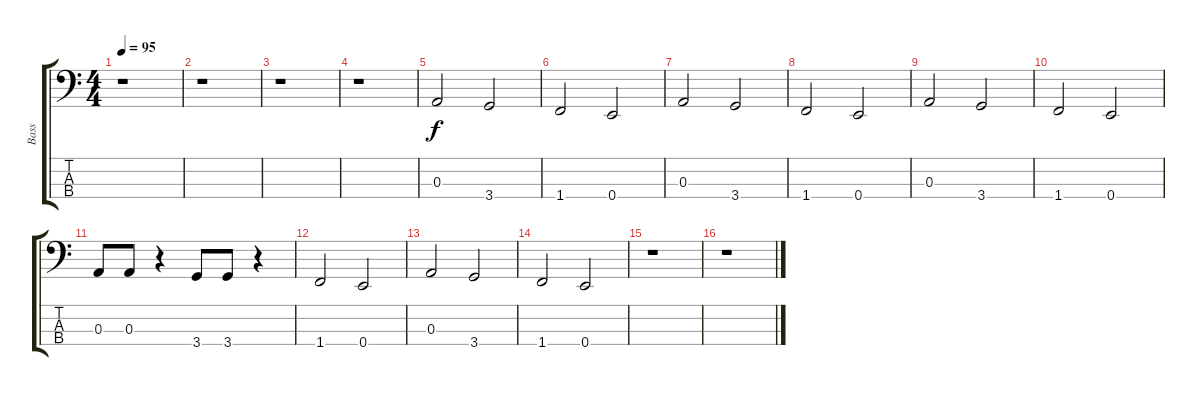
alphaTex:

\track ("Bass" "Bass") {instrument electricbassfinger}
\staff {score tabs}
\tuning (G2 D2 A1 E1) {hide}
\ts (4 4)
\tempo 95
\clef f4
\ks c
r.1{dy f instrument electricbassfinger} |
r.1 |
r.1 |
r.1 |
0.3.2 3.4.2 |
1.4.2 0.4.2 |
0.3.2 3.4.2 |
1.4.2 0.4.2 |
0.3.2 3.4.2 |
1.4.2 0.4.2 |
0.3.8 0.3.8 r.4 3.4.8 3.4.8 r.4 |
1.4.2 0.4.2 |
0.3.2 3.4.2 |
1.4.2 0.4.2 |
r.1 |
r.1
